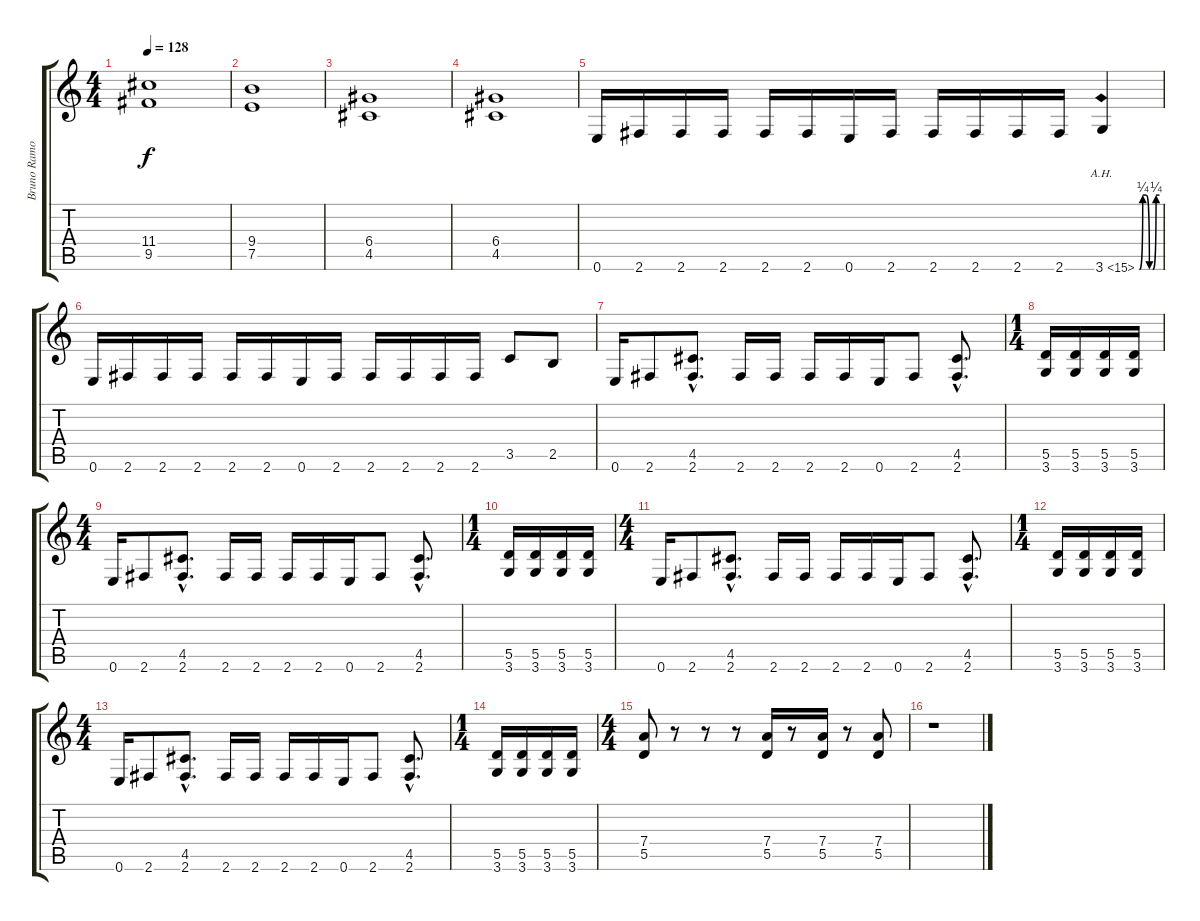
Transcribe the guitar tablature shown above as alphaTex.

\track ("Bruno Ramos" "Bruno Ramo") {instrument distortionguitar}
\staff {score tabs}
\tuning (E4 B3 G3 D3 A2 E2) {hide}
\ts (4 4)
\tempo 128
\clef g2
\ks c
(11.4 9.5).1{dy f} |
(9.4 7.5).1 |
(6.4 4.5).1 |
(6.4 4.5).1 |
0.6.16 2.6.16 2.6.16 2.6.16 2.6.16 2.6.16 0.6.16 2.6.16 2.6.16 2.6.16 2.6.16 2.6.16 3.6{be (custom 0 0 10 1 20 1 30 0 40 0 50 1 60 1) ah 12}.4 |
0.6.16 2.6.16 2.6.16 2.6.16 2.6.16 2.6.16 0.6.16 2.6.16 2.6.16 2.6.16 2.6.16 2.6.16 3.5.8 2.5.8 |
0.6.16 2.6.8 (4.5{hac} 2.6{hac}).8{d} 2.6.16 2.6.16 2.6.16 2.6.16 0.6.16 2.6.8 (4.5{hac} 2.6{hac}).8{d} |
\ts (1 4)
(5.5 3.6).16 (5.5 3.6).16 (5.5 3.6).16 (5.5 3.6).16 |
\ts (4 4)
0.6.16 2.6.8 (4.5{hac} 2.6{hac}).8{d} 2.6.16 2.6.16 2.6.16 2.6.16 0.6.16 2.6.8 (4.5{hac} 2.6{hac}).8{d} |
\ts (1 4)
(5.5 3.6).16 (5.5 3.6).16 (5.5 3.6).16 (5.5 3.6).16 |
\ts (4 4)
0.6.16 2.6.8 (4.5{hac} 2.6{hac}).8{d} 2.6.16 2.6.16 2.6.16 2.6.16 0.6.16 2.6.8 (4.5{hac} 2.6{hac}).8{d} |
\ts (1 4)
(5.5 3.6).16 (5.5 3.6).16 (5.5 3.6).16 (5.5 3.6).16 |
\ts (4 4)
0.6.16 2.6.8 (4.5{hac} 2.6{hac}).8{d} 2.6.16 2.6.16 2.6.16 2.6.16 0.6.16 2.6.8 (4.5{hac} 2.6{hac}).8{d} |
\ts (1 4)
(5.5 3.6).16 (5.5 3.6).16 (5.5 3.6).16 (5.5 3.6).16 |
\ts (4 4)
(7.4 5.5).8 r.8 r.8 r.8 (7.4 5.5).16 r.8 (7.4 5.5).16 r.8 (7.4 5.5).8 |
r.1
